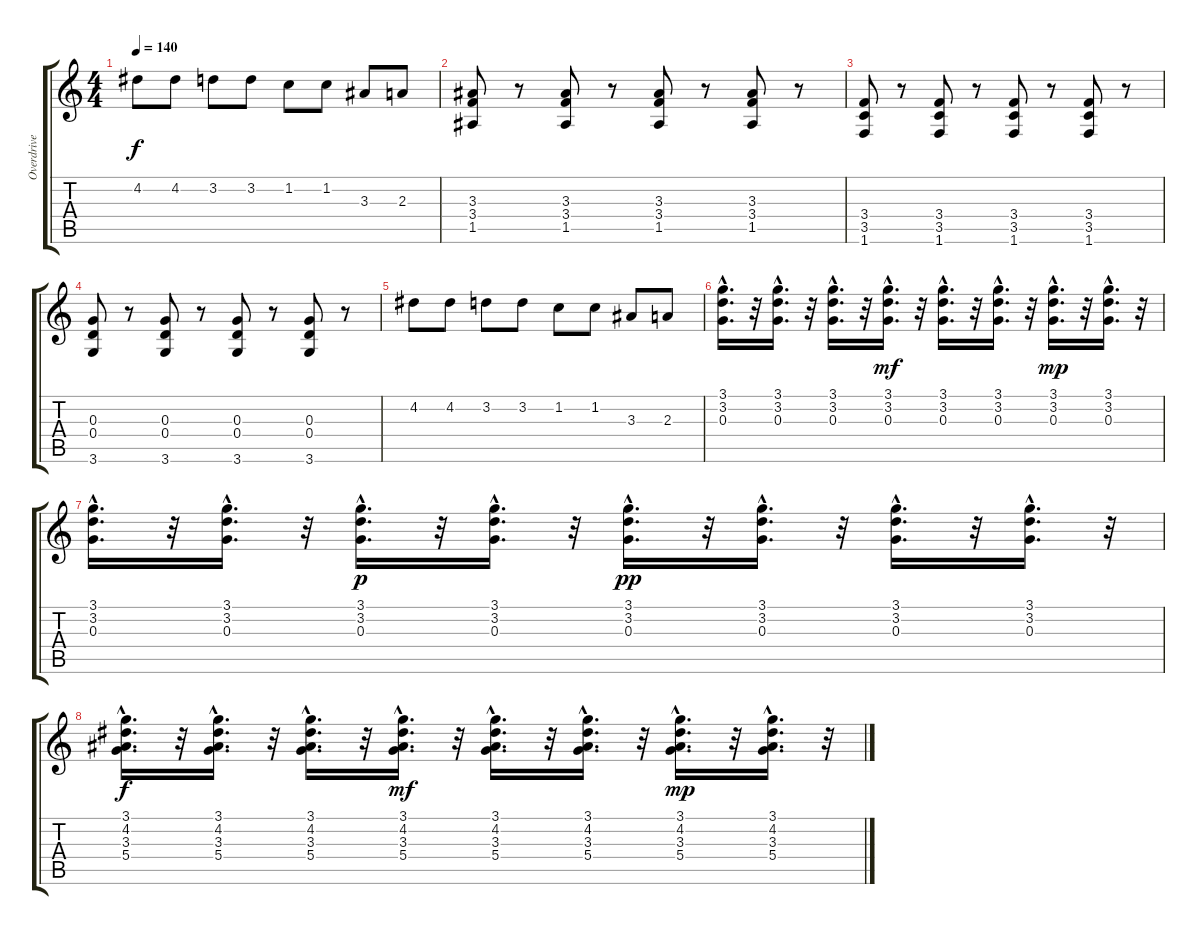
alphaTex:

\track ("Overdrive Guitar" "Overdrive ") {instrument distortionguitar}
\staff {score tabs}
\tuning (E4 B3 G3 D3 A2 E2) {hide}
\ts (4 4)
\tempo 140
\clef g2
\ks c
4.2.8{dy f} 4.2.8 3.2.8 3.2.8 1.2.8 1.2.8 3.3.8 2.3.8 |
(3.3 3.4 1.5).8 r.8 (3.3 3.4 1.5).8 r.8 (3.3 3.4 1.5).8 r.8 (3.3 3.4 1.5).8 r.8 |
(3.4 3.5 1.6).8 r.8 (3.4 3.5 1.6).8 r.8 (3.4 3.5 1.6).8 r.8 (3.4 3.5 1.6).8 r.8 |
(0.3 0.4 3.6).8 r.8 (0.3 0.4 3.6).8 r.8 (0.3 0.4 3.6).8 r.8 (0.3 0.4 3.6).8 r.8 |
4.2.8 4.2.8 3.2.8 3.2.8 1.2.8 1.2.8 3.3.8 2.3.8 |
(3.1{hac} 3.2{hac} 0.3{hac}).16{d} r.32 (3.1{hac} 3.2{hac} 0.3{hac}).16{d} r.32 (3.1{hac} 3.2{hac} 0.3{hac}).16{d} r.32 (3.1{hac} 3.2{hac} 0.3{hac}).16{d dy mf} r.32 (3.1{hac} 3.2{hac} 0.3{hac}).16{d} r.32 (3.1{hac} 3.2{hac} 0.3{hac}).16{d} r.32 (3.1{hac} 3.2{hac} 0.3{hac}).16{d dy mp} r.32 (3.1{hac} 3.2{hac} 0.3{hac}).16{d} r.32 |
(3.1{hac} 3.2{hac} 0.3{hac}).16{d} r.32 (3.1{hac} 3.2{hac} 0.3{hac}).16{d} r.32 (3.1{hac} 3.2{hac} 0.3{hac}).16{d dy p} r.32 (3.1{hac} 3.2{hac} 0.3{hac}).16{d} r.32 (3.1{hac} 3.2{hac} 0.3{hac}).16{d dy pp} r.32 (3.1{hac} 3.2{hac} 0.3{hac}).16{d} r.32 (3.1{hac} 3.2{hac} 0.3{hac}).16{d} r.32 (3.1{hac} 3.2{hac} 0.3{hac}).16{d} r.32 |
(3.1{hac} 4.2{hac} 3.3{hac} 5.4{hac}).16{d dy f} r.32 (3.1{hac} 4.2{hac} 3.3{hac} 5.4{hac}).16{d} r.32 (3.1{hac} 4.2{hac} 3.3{hac} 5.4{hac}).16{d} r.32 (3.1{hac} 4.2{hac} 3.3{hac} 5.4{hac}).16{d dy mf} r.32 (3.1{hac} 4.2{hac} 3.3{hac} 5.4{hac}).16{d} r.32 (3.1{hac} 4.2{hac} 3.3{hac} 5.4{hac}).16{d} r.32 (3.1{hac} 4.2{hac} 3.3{hac} 5.4{hac}).16{d dy mp} r.32 (3.1{hac} 4.2{hac} 3.3{hac} 5.4{hac}).16{d} r.32
